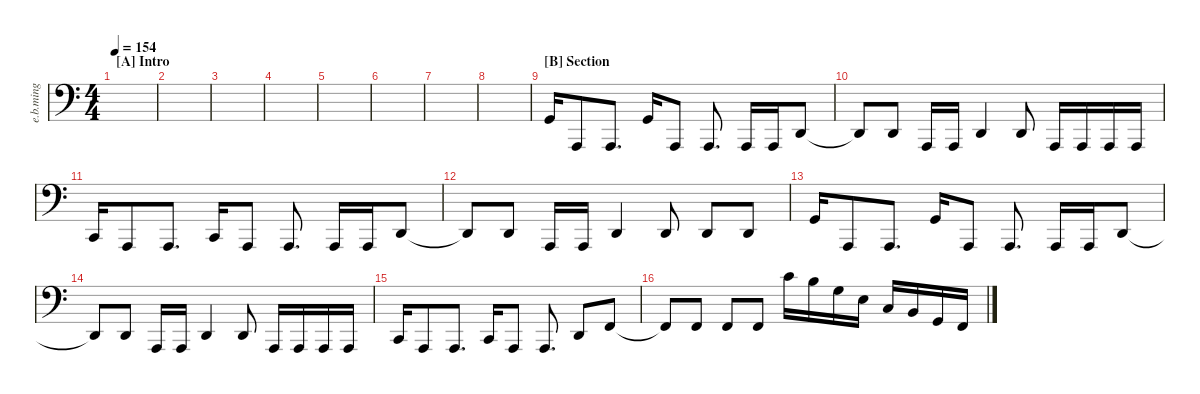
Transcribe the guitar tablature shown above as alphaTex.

\defaultSystemsLayout 4
\hideDynamics
\bracketExtendMode nobrackets
\otherSystemsTrackNameOrientation horizontal
\track ("Electric Bass Ming" "e.b.ming") {instrument electricbassfinger}
\staff {score}
\tuning (G2 D2 A1 E1 A0)
\ts (4 4)
\section ("A" "Intro")
\tempo 154
\clef f4
\ks c
|
|
|
|
|
|
|
|
\section ("B" "Section")
3.4.16{beam Up} 0.5.8{beam Up} 0.5.8{d beam Up} 3.4.16{beam Up} 0.5.8{beam Up} 0.5.8{d beam Up} 0.5{pm}.16{beam Up} 0.5{pm}.16{beam Up} 5.5.8{beam Up} |
5.5{t}.8{beam Up} 5.5.8{beam Up} 0.5{pm}.16{beam Up} 0.5{pm}.16{beam Up} 5.5.4{beam Up} 5.5.8{beam Up} 0.5{pm}.16{beam Up} 0.5{pm}.16{beam Up} 0.5{pm}.16{beam Up} 0.5{pm}.16{beam Up} |
3.5.16{beam Up} 0.5.8{beam Up} 0.5.8{d beam Up} 3.5.16{beam Up} 0.5.8{beam Up} 0.5.8{d beam Up} 0.5{pm}.16{beam Up} 0.5{pm}.16{beam Up} 5.5.8{beam Up} |
5.5{t}.8{beam Up} 5.5.8{beam Up} 0.5{pm}.16{beam Up} 0.5{pm}.16{beam Up} 5.5.4{beam Up} 5.5.8{beam Up} 5.5.8{beam Up} 5.5.8{beam Up} |
3.4.16{beam Up} 0.5.8{beam Up} 0.5.8{d beam Up} 3.4.16{beam Up} 0.5.8{beam Up} 0.5.8{d beam Up} 0.5{pm}.16{beam Up} 0.5{pm}.16{beam Up} 5.5.8{beam Up} |
5.5{t}.8{beam Up} 5.5.8{beam Up} 0.5{pm}.16{beam Up} 0.5{pm}.16{beam Up} 5.5.4{beam Up} 5.5.8{beam Up} 0.5{pm}.16{beam Up} 0.5{pm}.16{beam Up} 0.5{pm}.16{beam Up} 0.5{pm}.16{beam Up} |
3.5.16{beam Up} 0.5.8{beam Up} 0.5.8{d beam Up} 3.5.16{beam Up} 0.5.8{beam Up} 0.5.8{d beam Up} 5.5.8{beam Up} 8.5.8{beam Up} |
8.5{t}.8{beam Up} 8.5.8{beam Up} 8.5.8{beam Up} 8.5.8{beam Up} 10.2.16{beam Down} 9.2.16{beam Down} 10.3.16{beam Down} 7.3.16{beam Down} 8.4.16{beam Up} 7.4.16{beam Up} 10.5.16{beam Up} 8.5.16{beam Up}
